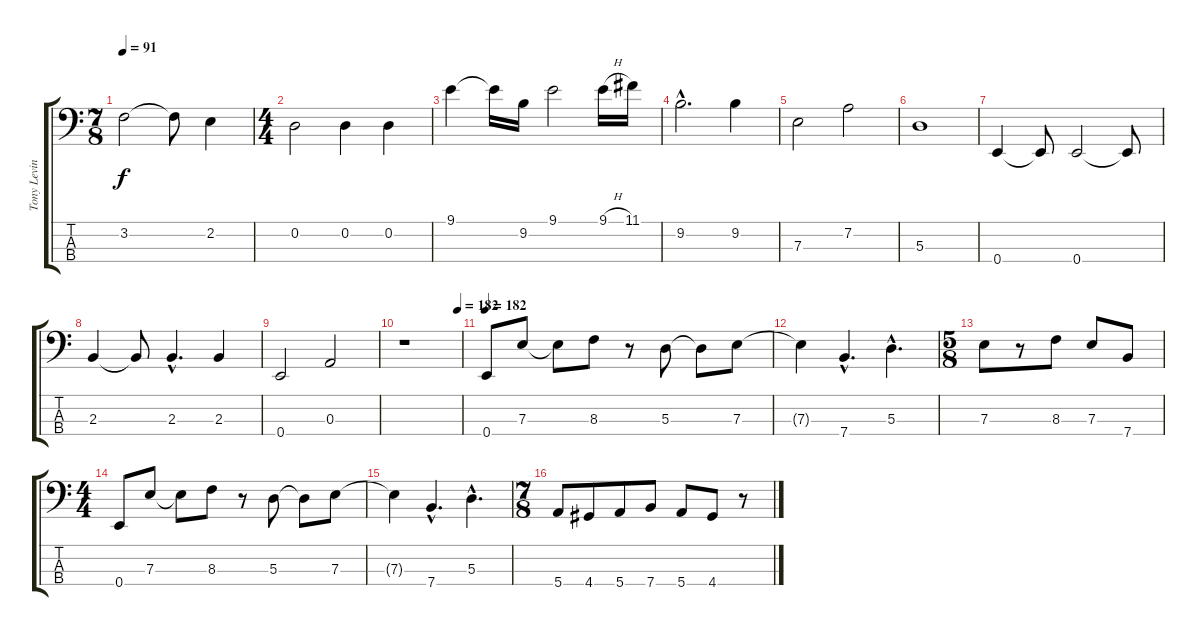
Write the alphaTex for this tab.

\track ("Tony Levin" "Tony Levin") {instrument fretlessbass}
\staff {score tabs}
\tuning (G2 D2 A1 E1) {hide}
\ts (7 8)
\tempo 91
\clef f4
\ks c
3.2.2{dy f} 3.2{t}.8 2.2.4 |
\ts (4 4)
0.2.2 0.2.4 0.2.4 |
9.1.4 9.1{t}.16 9.2.16 9.1.2 9.1{h}.16 11.1.16 |
9.2{hac}.2{d} 9.2.4 |
7.3.2 7.2.2 |
5.3.1 |
0.4.4 0.4{t}.8 0.4.2 0.4{t}.8 |
2.3.4 2.3{t}.8 2.3{hac}.4{d} 2.3.4 |
0.4.2 0.3.2 |
\tempo (182 0.9375)
r.1 |
\tempo 182
0.4.8 7.3.8 7.3{t}.8 8.3.8 r.8 5.3.8 5.3{t}.8 7.3.8 |
7.3{t}.4 7.4{hac}.4{d} 5.3{hac}.4{d} |
\ts (5 8)
7.3.8 r.8 8.3.8 7.3.8 7.4.8 |
\ts (4 4)
0.4.8 7.3.8 7.3{t}.8 8.3.8 r.8 5.3.8 5.3{t}.8 7.3.8 |
7.3{t}.4 7.4{hac}.4{d} 5.3{hac}.4{d} |
\ts (7 8)
5.4.8 4.4.8 5.4.8 7.4.8 5.4.8 4.4.8 r.8
